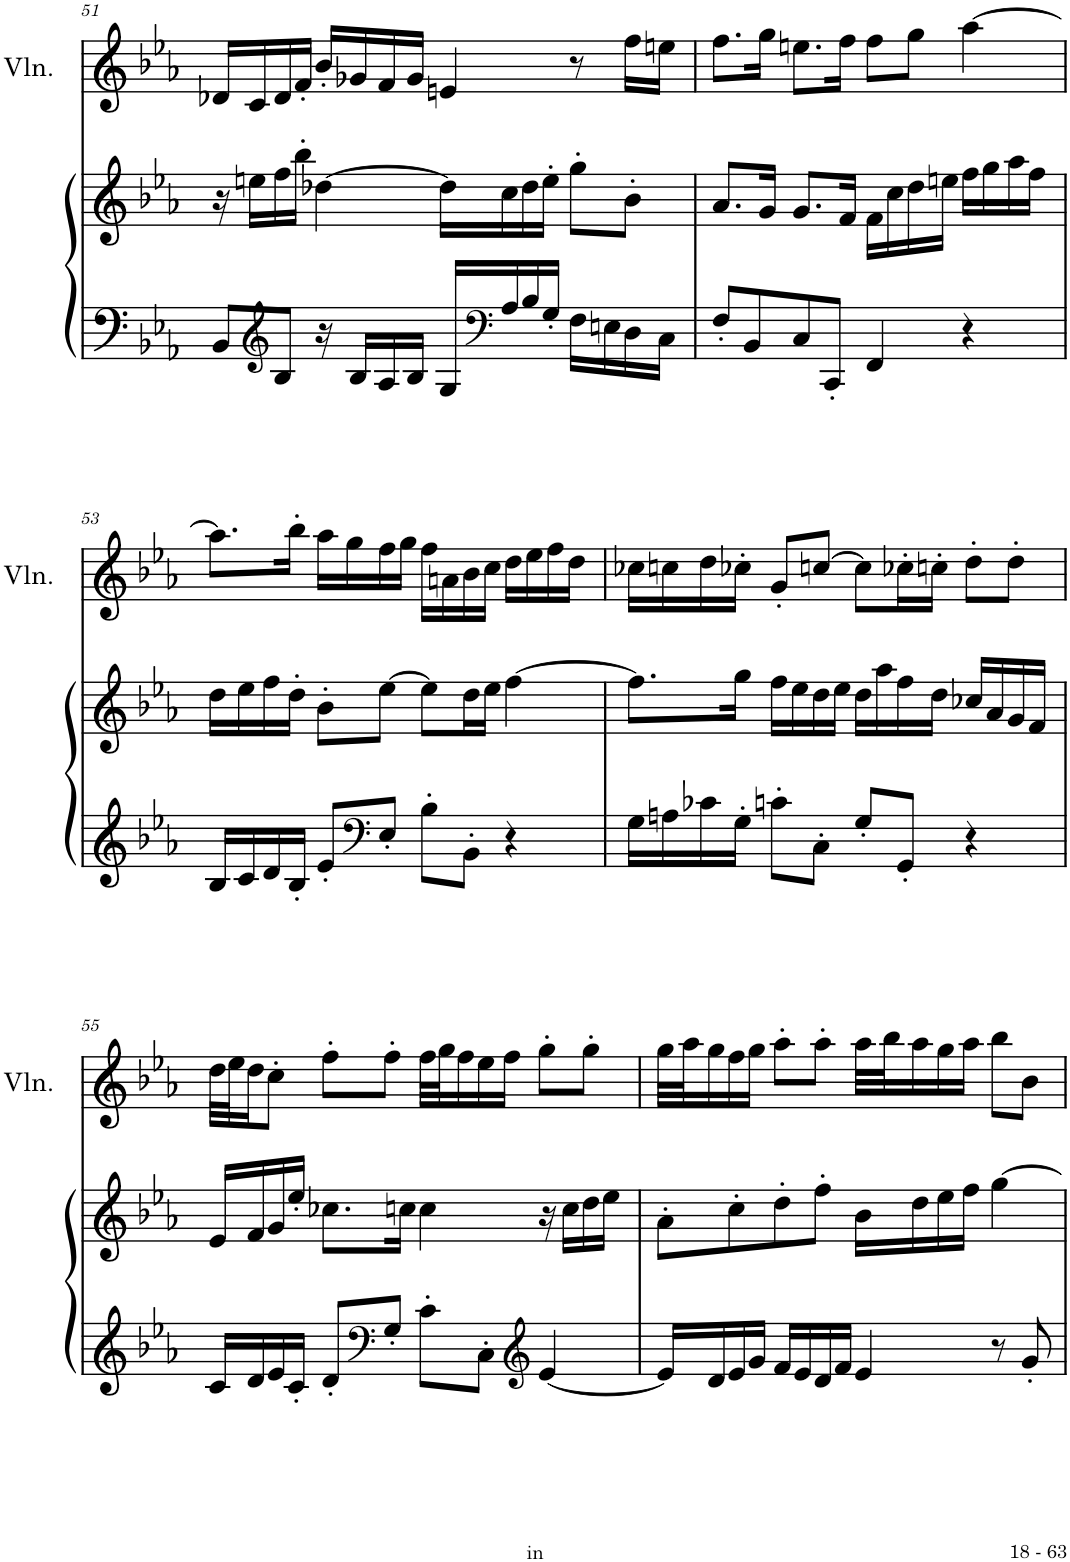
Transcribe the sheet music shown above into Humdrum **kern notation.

**kern	**kern	**kern
*part3	*part2	*part1
*staff3	*staff2	*staff1
*I"Piano	*I"Piano	*I"Violin
*I'Pno	*I'Pno	*I'Vln.
!!LO:PB:g=z
*clefF4	*clefG2	*clefG2
*k[b-e-a-]	*k[b-e-a-]	*k[b-e-a-]
*M4/4	*M4/4	*M4/4
*met(c)	*met(c)	*met(c)
=51	=51	=51
8BB-/L	16r	16d-X/LL
.	16een\LL	16c/
*clefG2	*	*
8B-/J	16ff\	16d-/
.	16bb-'\JJ	16f'/JJ
16r	[4dd-X\	16b-'/LL
16B-/LL	.	16g-X/
16A-/	.	16f/
16B-/JJ	.	16g-/JJ
16G/LL	16dd-\LL]	4en/
*clefF4	*	*
16A-/	16cc\	.
16B-/	16dd-\	.
16G'/JJ	16ee'\JJ	.
16F\LL	8gg'\L	8r
16En\	.	.
16D\	8b-'\J	16ff\LL
16C\JJ	.	16een\JJ
=52	=52	=52
8F'/L	8.a-/L	8.ff\L
8BB-/	.	.
.	16g/Jk	16gg\Jk
8C/	8.g/L	8.een\L
8CC'/J	.	.
.	16f/Jk	16ff\Jk
4FF/	16f\LL	8ff\L
.	16cc\	.
.	16dd\	8gg\J
.	16een\JJ	.
4r	16ff\LL	[4aa-\
.	16gg\	.
.	16aa-\	.
.	16ff\JJ	.
!!LO:LB:g=z
=53	=53	=53
16B-/LL	16dd\LL	8.aa-\L]
16c/	16ee-\	.
16d/	16ff\	.
16B-'/JJ	16dd'\JJ	16bb-'\Jk
8e-'/L	8b-'\L	16aa-\LL
.	.	16gg\
*clefF4	*	*
8E-'/J	[8ee-\J	16ff\
.	.	16gg\JJ
8B-'\L	8ee-\L]	16ff\LL
.	.	16an\
8BB-'\J	16dd\L	16b-\
.	16ee-\JJ	16cc\JJ
4r	[4ff\	16dd\LL
.	.	16ee-\
.	.	16ff\
.	.	16dd\JJ
=54	=54	=54
16G\LL	8.ff\L]	16cc-X\LL
16An\	.	16ccn\
16c-X\	.	16dd\
16G'\JJ	16gg\Jk	16cc-X'\JJ
8cn'\L	16ff\LL	8g'/L
.	16ee-\	.
8C'\J	16dd\	[8ccn/J
.	16ee-\JJ	.
8G'/L	16dd\LL	8cc\L]
.	16aa-\	.
8GG'/J	16ff\	16cc-X'\L
.	16dd\JJ	16ccn'\JJ
4r	16cc-X/LL	8dd'\L
.	16a-/	.
.	16g/	8dd'\J
.	16f/JJ	.
!!LO:LB:g=z
=55	=55	=55
16c/LL	16e-/LL	32dd\LLL
.	.	32ee-\J
16d/	16f/	16dd\J
16e-/	16g/	8cc'\J
16c'/JJ	16ee-'/JJ	.
8d'/L	8.cc-X\L	8ff'\L
*clefF4	*	*
8G'/J	.	8ff'\J
.	16ccn\Jk	.
8c'\L	4cc\	32ff\LLL
.	.	32gg\J
.	.	16ff\
8C'\J	.	16ee-\
.	.	16ff\JJ
*clefG2	*	*
[4e-/	16r	8gg'\L
.	16cc\LL	.
.	16dd\	8gg'\J
.	16ee-\JJ	.
=56	=56	=56
16e-/LL]	8a-'\L	32gg\LLL
.	.	32aa-\J
16d/	.	16gg\
16e-/	8cc'\	16ff\
16g/JJ	.	16gg\JJ
16f/LL	8dd'\	8aa-'\L
16e-/	.	.
16d/	8ff'\J	8aa-'\J
16f/JJ	.	.
4e-/	16b-\LL	32aa-\LLL
.	.	32bb-\J
.	16dd\	16aa-\
.	16ee-\	16gg\
.	16ff\JJ	16aa-\JJ
8r	[4gg\	8bb-\L
8g'/	.	8b-\J
=	=	=
*-	*-	*-
